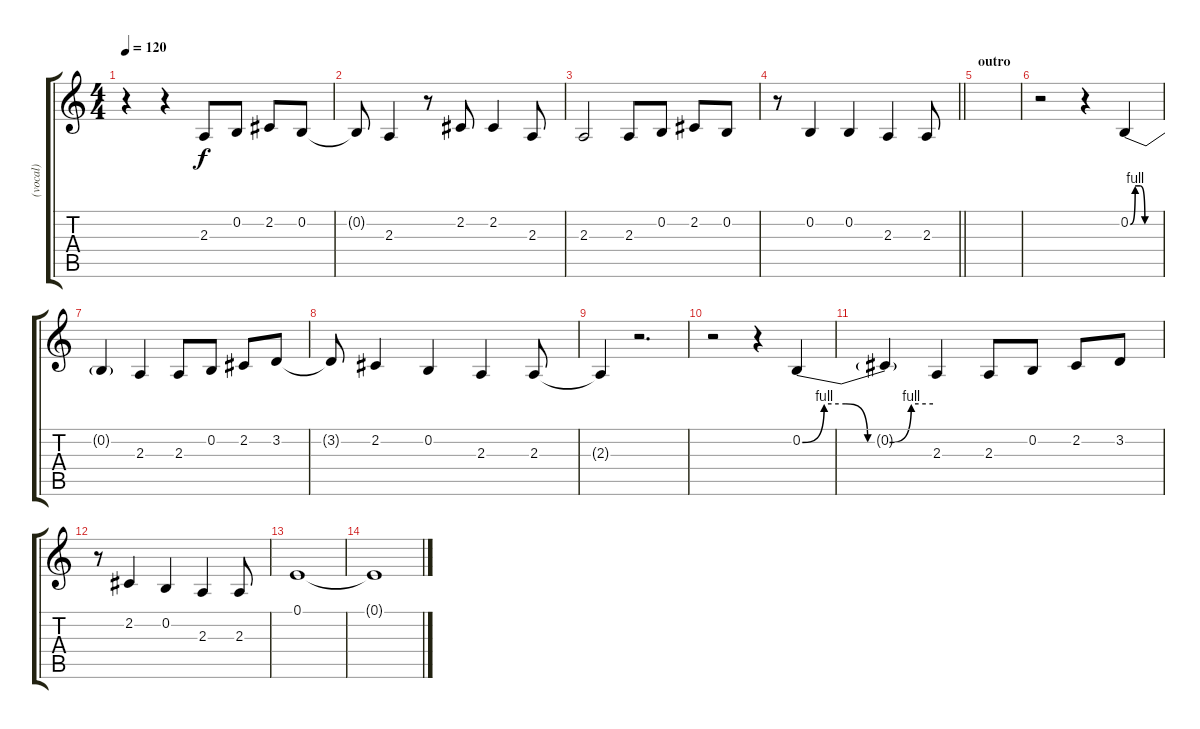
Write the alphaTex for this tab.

\track ("(vocal)" "(vocal)") {instrument altosax}
\staff {score tabs}
\tuning (E4 B3 G3 D3 A2 E2) {hide}
\ts (4 4)
\tempo 120
\clef g2
\ks c
r.4{dy f} r.4 2.3.8 0.2.8 2.2.8 0.2.8 |
0.2{t}.8 2.3.4 r.8 2.2.8 2.2.4 2.3.8 |
2.3.2 2.3.8 0.2.8 2.2.8 0.2.8 |
\barLineRight lightlight
r.8 0.2.4 0.2.4 2.3.4 2.3.8 |
\section ("" "outro")
|
r.2 r.4 0.2{be (custom 0 0 10 4 20 4 30 0 60 0)}.4 |
0.2{t}.4 2.3.4 2.3.8 0.2.8 2.2.8 3.2.8 |
3.2{t}.8 2.2.4 0.2.4 2.3.4 2.3.8 |
2.3{t}.4 r.2{d} |
r.2 r.4 0.2{be (custom 0 0 10 4 20 4 30 0 40 0 50 4 60 4)}.4 |
0.2{t}.4 2.3.4 2.3.8 0.2.8 2.2.8 3.2.8 |
r.8 2.2.4 0.2.4 2.3.4 2.3.8 |
0.1.1 |
0.1{t}.1
